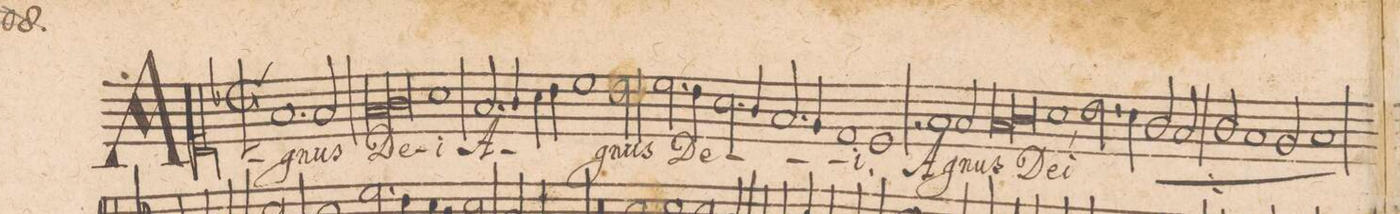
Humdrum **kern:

**kern	**text
*I"CANTVS.	*
*clefC1	*
*k[b-]	*
*met(C|)	*
*M2/1	*
1.f	A-
2f/	-gnus
=2-	=2-
*lig	*
1f	De-
1g	.
*Xlig	*
=3-	=3-
1a	-i
2.f/	A-
4g/	.
=4-	=4-
4a\	.
4b-\	.
1cc\	.
*2\right	*
2b-\	-gnus
=5-	=5-
2.cc\	De-
4b-\	.
2.a\	.
4g/	.
=6-	=6-
2.f/	.
4e/	.
1d	.
=7-	=7-
1c	-i,
2rf	.
1f/	A-
=8-	=8-
2f/	-gnus
*lig	*
1f	De-
=9-	=9-
1g	.
*Xlig	*
1a,	-i
=10-	=10-
*	*ij
2.b-\	A-
4a\	.
2g/	-gnus
2f/	.
=11-	=11-
2g/	.
1f/	De-
2e/	.
=12-	=12-
1f	-i
*	*Xij
*-	*-
